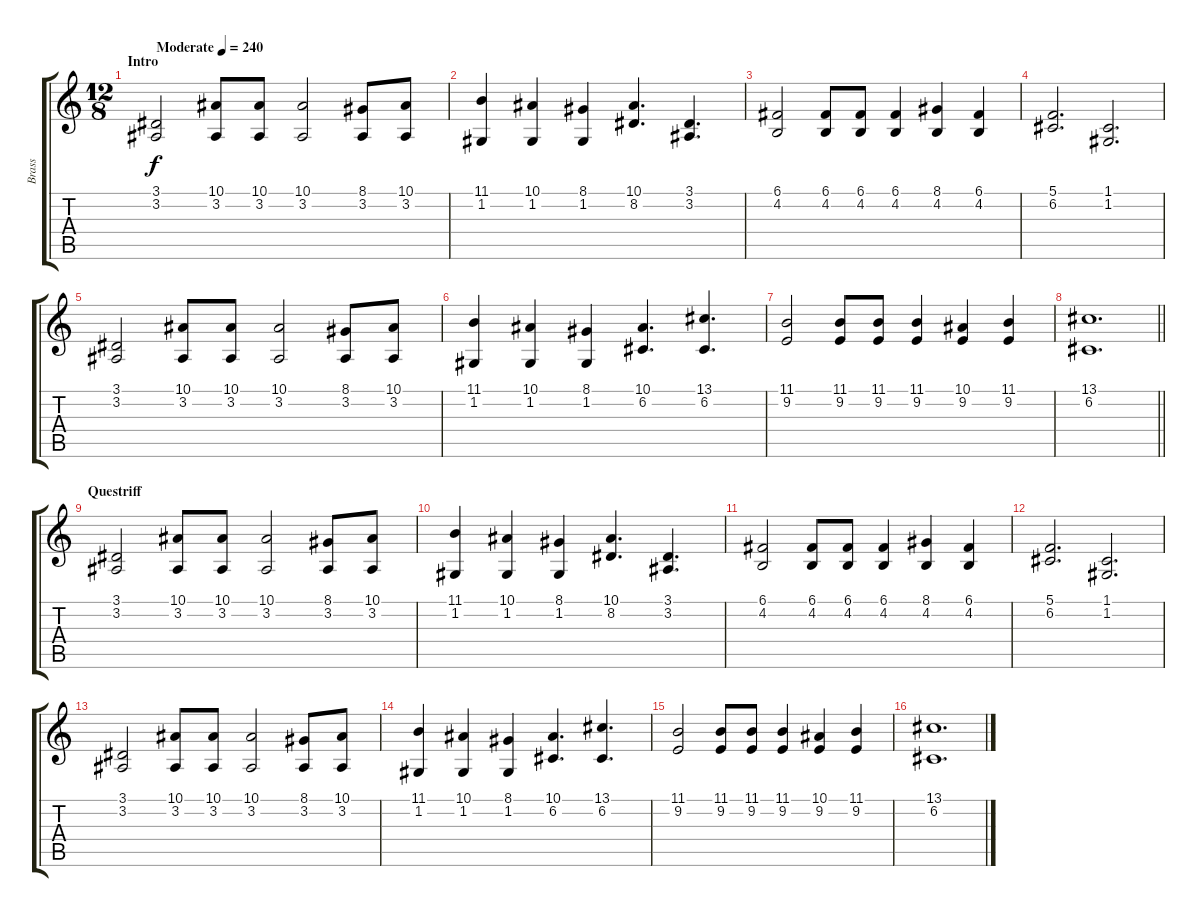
\track ("Brass" "Brass") {instrument brasssection}
\staff {score tabs}
\tuning (C4 G3 Eb3 Bb2 F2 C2) {hide}
\ts (12 8)
\section ("" "Intro")
\tempo (240 "Moderate")
\clef g2
\ks c
(3.1 3.2).2{dy f instrument brasssection} (10.1 3.2).8 (10.1 3.2).8 (10.1 3.2).2 (8.1 3.2).8 (10.1 3.2).8 |
(11.1 1.2).4 (10.1 1.2).4 (8.1 1.2).4 (10.1 8.2).4{d} (3.1 3.2).4{d} |
(6.1 4.2).2 (6.1 4.2).8 (6.1 4.2).8 (6.1 4.2).4 (8.1 4.2).4 (6.1 4.2).4 |
(5.1 6.2).2{d} (1.1 1.2).2{d} |
(3.1 3.2).2 (10.1 3.2).8 (10.1 3.2).8 (10.1 3.2).2 (8.1 3.2).8 (10.1 3.2).8 |
(11.1 1.2).4 (10.1 1.2).4 (8.1 1.2).4 (10.1 6.2).4{d} (13.1 6.2).4{d} |
(11.1 9.2).2 (11.1 9.2).8 (11.1 9.2).8 (11.1 9.2).4 (10.1 9.2).4 (11.1 9.2).4 |
\barLineRight lightlight
(13.1 6.2).1{d} |
\section ("" "Questriff")
(3.1 3.2).2 (10.1 3.2).8 (10.1 3.2).8 (10.1 3.2).2 (8.1 3.2).8 (10.1 3.2).8 |
(11.1 1.2).4 (10.1 1.2).4 (8.1 1.2).4 (10.1 8.2).4{d} (3.1 3.2).4{d} |
(6.1 4.2).2 (6.1 4.2).8 (6.1 4.2).8 (6.1 4.2).4 (8.1 4.2).4 (6.1 4.2).4 |
(5.1 6.2).2{d} (1.1 1.2).2{d} |
(3.1 3.2).2 (10.1 3.2).8 (10.1 3.2).8 (10.1 3.2).2 (8.1 3.2).8 (10.1 3.2).8 |
(11.1 1.2).4 (10.1 1.2).4 (8.1 1.2).4 (10.1 6.2).4{d} (13.1 6.2).4{d} |
(11.1 9.2).2 (11.1 9.2).8 (11.1 9.2).8 (11.1 9.2).4 (10.1 9.2).4 (11.1 9.2).4 |
(13.1 6.2).1{d}
